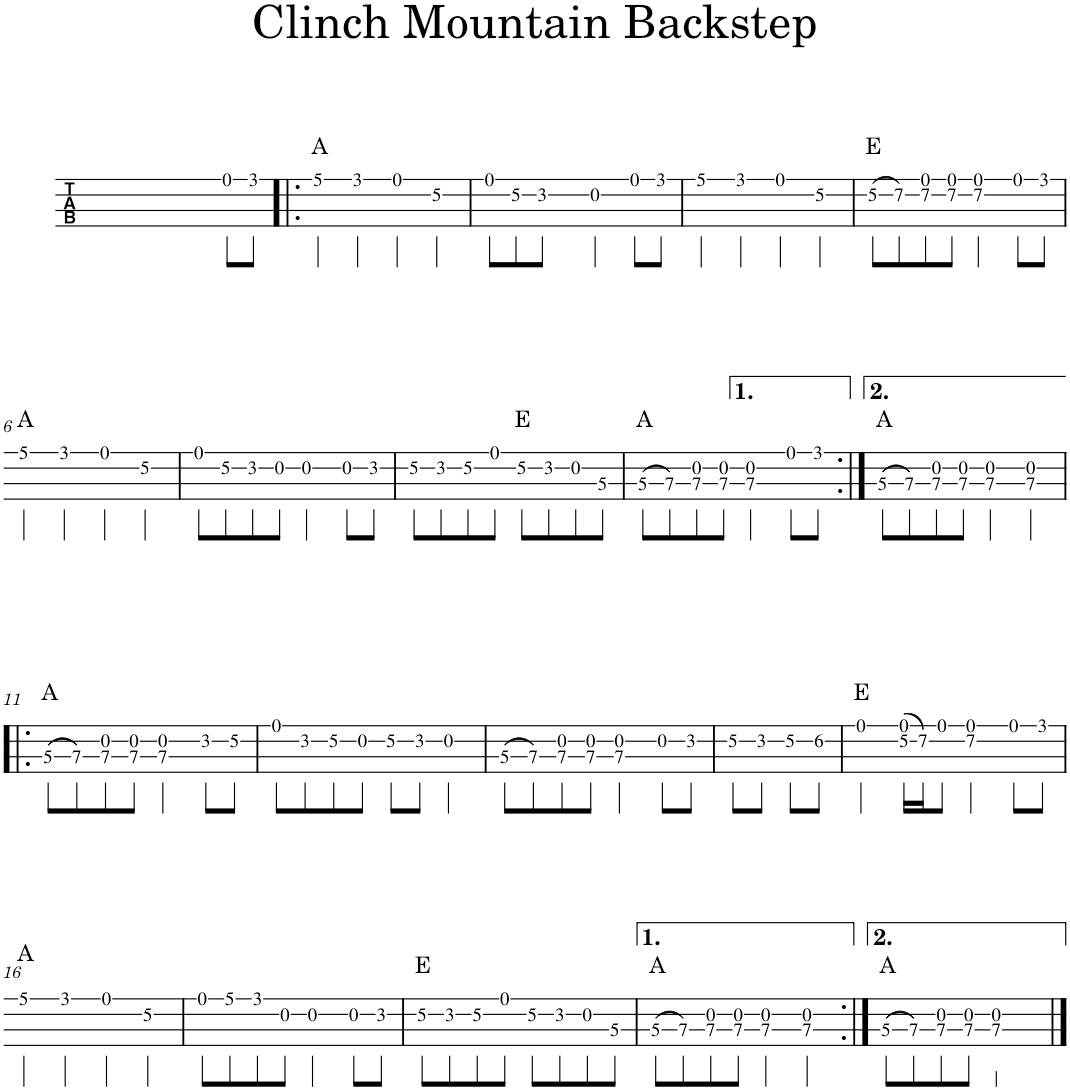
**kern	**harte
*part1	*part1
*staff1	*
*I"Mandolin	*
*I'Mdn.	*
*stria4	*
*	*
*k[]	*
*M4/4	*
=1	=1
4r	.
4r	.
4r	.
8ee\L	.
8gg\J	.
=2!|:	=2!|:
4aa\	A:maj
4gg\	.
4ee\	.
4dd\	.
=3	=3
8ee\L	.
8dd\	.
8cc\J	.
8r	.
4a\	.
8ee\L	.
8gg\J	.
=4	=4
4aa\	.
4gg\	.
4ee\	.
4dd\	.
=5	=5
(8dd\L	E:maj
8ee\)	.
8ee\ 8ee\	.
8ee\ 8ee\J	.
4ee\ 4ee\	.
8ee\L	.
8gg\J	.
!!LO:LB:g=z
=6	=6
4aa\	A:maj
4gg\	.
4ee\	.
4dd\	.
=7	=7
*M4/4	*
8ee\L	.
8dd\	.
8cc\	.
8a\J	.
4a\	.
8a\L	.
8cc\J	.
=8	=8
8dd\L	.
8cc\	.
8dd\	.
8ee\J	.
8dd\L	E:maj
8cc\	.
8a\	.
8g\J	.
=9	=9
(8g\L	A:maj
8a\)	.
8a\ 8a\	.
8a\ 8a\J	.
4a\ 4a\	.
8ee\L	.
8gg\J	.
=10:|!	=10:|!
(8g\L	A:maj
8a\)	.
8a\ 8a\	.
8a\ 8a\J	.
4a\ 4a\	.
4a\ 4a\	.
!!LO:LB:g=z
=11!|:	=11!|:
(8g\L	A:maj
8a\)	.
8a\ 8a\	.
8a\ 8a\J	.
4a\ 4a\	.
8cc\L	.
8dd\J	.
=12	=12
8ee\L	.
8cc\	.
8dd\	.
8a\J	.
8dd\L	.
8cc\J	.
4a\	.
=13	=13
(8g\L	.
8a\)	.
8a\ 8a\	.
8a\ 8a\J	.
4a\ 4a\	.
8a\L	.
8cc\J	.
=14	=14
*M2/4	*
8dd\L	.
8cc\J	.
8dd\L	.
8ee-\J	.
=15	=15
*M4/4	*
4ee\	E:maj
(16dd\ 16ee\LL	.
16ee\J)	.
8ee\J	.
4ee\ 4ee\	.
8ee\L	.
8gg\J	.
!!LO:LB:g=z
=16	=16
4aa\	A:maj
4gg\	.
4ee\	.
4dd\	.
=17	=17
8ee\L	.
8aa\	.
8gg\	.
8a\J	.
4a\	.
8a\L	.
8cc\J	.
=18	=18
8dd\L	E:maj
8cc\	.
8dd\	.
8ee\J	.
8dd\L	.
8cc\	.
8a\	.
8g\J	.
=19	=19
(8g\L	A:maj
8a\)	.
8a\ 8a\	.
8a\ 8a\J	.
4a\ 4a\	.
4a\ 4a\	.
=20:|!	=20:|!
(8g\L	A:maj
8a\)	.
8a\ 8a\	.
8a\ 8a\J	.
2a\ 2a\	.
==	==
*-	*-
